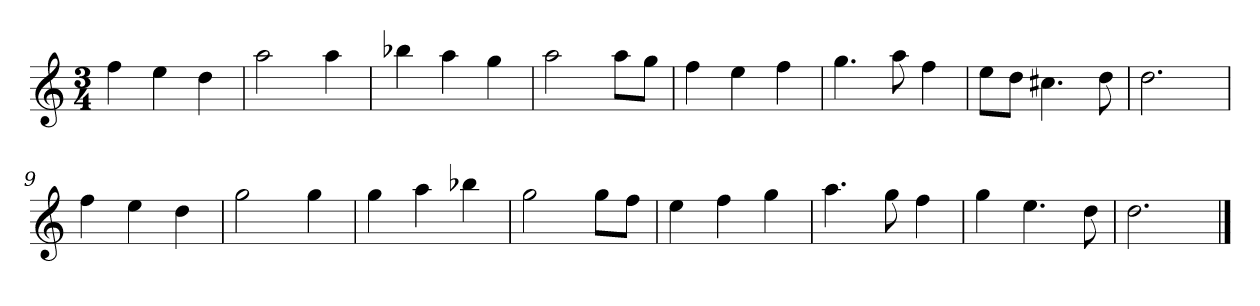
**kern
*part1
*staff1
*k[]
*M3/4
*MM120
=1
4ff
4ee
4dd
=2
2aa
4aa
=3
4bb-X
4aa
4gg
=4
2aa
8aaL
8ggJ
=5
4ff
4ee
4ff
=6
4.gg
8aa
4ff
=7
8eeL
8ddJ
4.cc#X
8dd
=8
2.dd
=9
4ff
4ee
4dd
=10
2gg
4gg
=11
4gg
4aa
4bb-X
=12
2gg
8ggL
8ffJ
=13
4ee
4ff
4gg
=14
4.aa
8gg
4ff
=15
4gg
4.ee
8dd
=16
2.dd
==
*-
